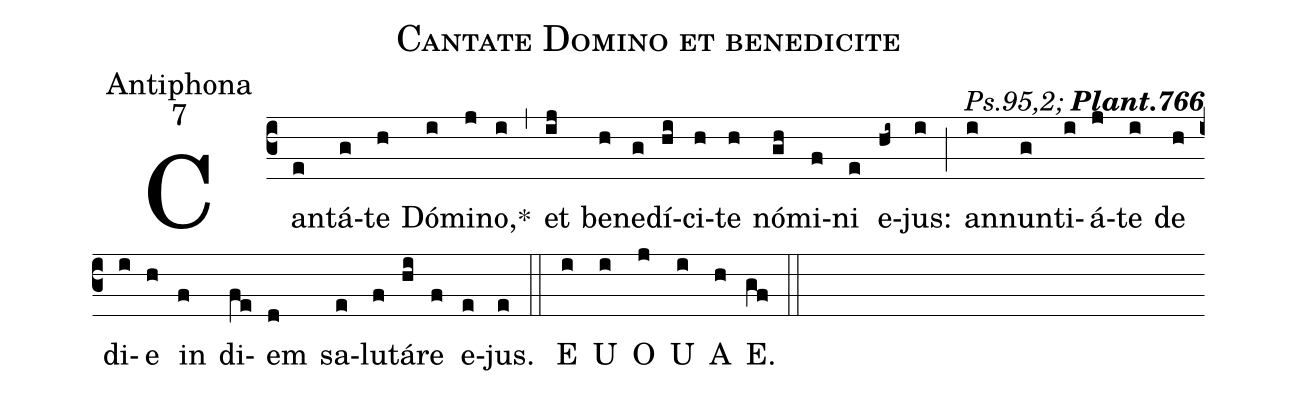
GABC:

name:Cantate Domino et benedicite;
office-part:Antiphona;
mode:7;
commentary:{\itshape\mdseries  Ps.95,2;\/}  {\bfseries Plant.766};
%%
(c3) Can(e)tá(g)te(h) Dó(i)mi(j)no,<sp>*</sp>(i) (,)
et(ij) be(h)ne(g)dí(hi)ci(h)te(h) nó(gh)mi(f)ni(e) e(hi~)jus:(i) (;)
an(i)nun(g)ti(i)á(j)te(i) de(h) di(i)e(h) in(f) di(fe)em(d) sa(e)lu(f)tá(hi)re(f) e(e)jus.(e) (::)
<eu> E(i) U(i) O(j) U(i) A(h) E.(gf) </eu> (::)
